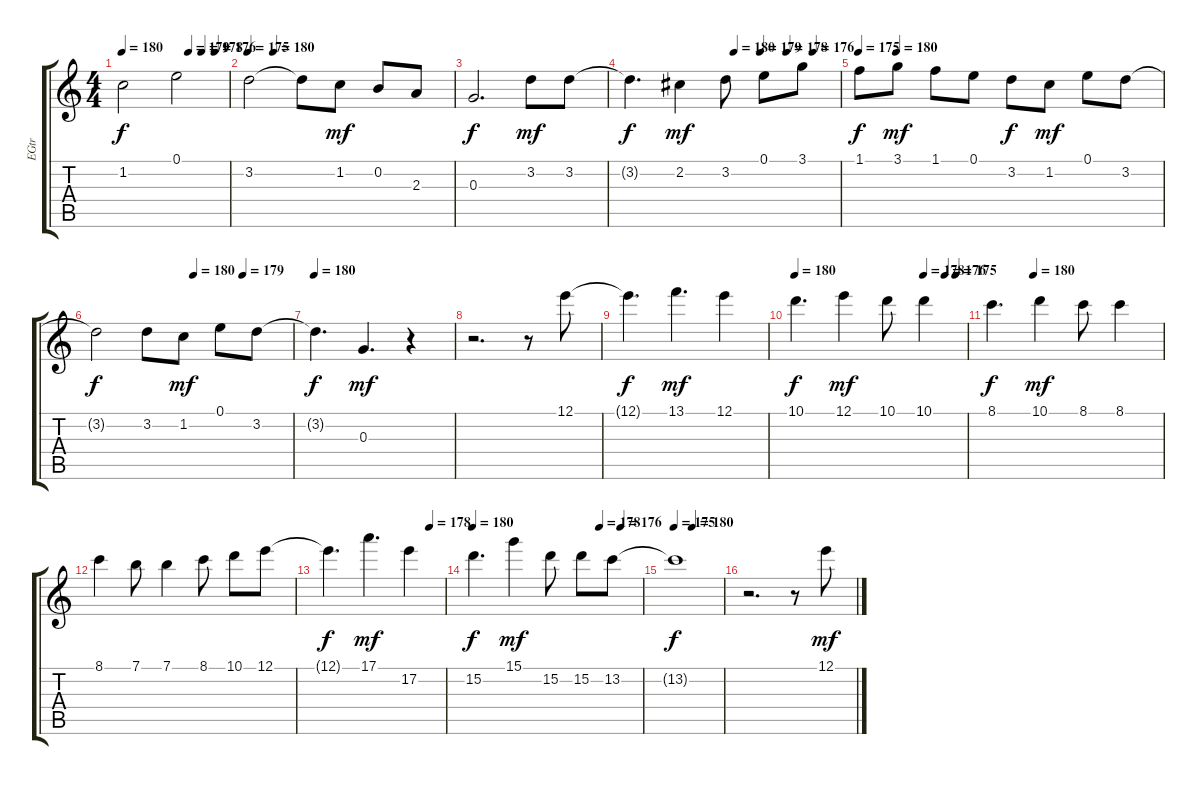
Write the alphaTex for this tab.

\track ("EGtr" "EGtr") {instrument distortionguitar}
\staff {score tabs}
\tuning (E4 B3 G3 D3 A2 E2) {hide}
\ts (4 4)
\tempo 180
\tempo (179 0.625)
\tempo (178 0.75)
\tempo (176 0.875)
\clef g2
\ks c
1.2{t}.2{dy f} 0.1.2 |
\tempo 175
\tempo (180 0.125)
3.2.2 3.2{t}.8 1.2.8{dy mf} 0.2.8 2.3.8 |
0.3.2{d dy f} 3.2.8{dy mf} 3.2.8 |
\tempo (180 0.5)
\tempo (179 0.625)
\tempo (178 0.75)
\tempo (176 0.875)
3.2{t}.4{d dy f} 2.2.4{dy mf} 3.2.8 0.1.8 3.1.8 |
\tempo 175
\tempo (180 0.125)
1.1.8{dy f} 3.1.8{dy mf} 1.1.8 0.1.8 3.2.8{dy f} 1.2.8{dy mf} 0.1.8 3.2.8 |
\tempo (180 0.5)
\tempo (179 0.75)
3.2{t}.2{dy f} 3.2.8 1.2.8{dy mf} 0.1.8 3.2.8 |
\tempo 180
3.2{t}.4{d dy f} 0.3.4{d dy mf} r.4 |
r.2{d} r.8 12.1.8 |
12.1{t}.4{d dy f} 13.1.4{d dy mf} 12.1.4 |
\tempo 180
\tempo (178 0.75)
\tempo (176 0.875)
\tempo (175 0.9375)
10.1.4{d dy f} 12.1.4{dy mf} 10.1.8 10.1.4 |
\tempo (180 0.25)
8.1.4{d dy f} 10.1.4{dy mf} 8.1.8 8.1.4 |
8.1.4 7.1.8 7.1.4 8.1.8 10.1.8 12.1.8 |
\tempo (178 0.875)
12.1{t}.4{d dy f} 17.1.4{d dy mf} 17.2.4 |
\tempo 180
\tempo (178 0.75)
\tempo (176 0.875)
15.2.4{d dy f} 15.1.4{dy mf} 15.2.8 15.2.8 13.2.8 |
\tempo 175
\tempo (180 0.375)
13.2{t}.1{dy f} |
r.2{d} r.8 12.1.8{dy mf}
